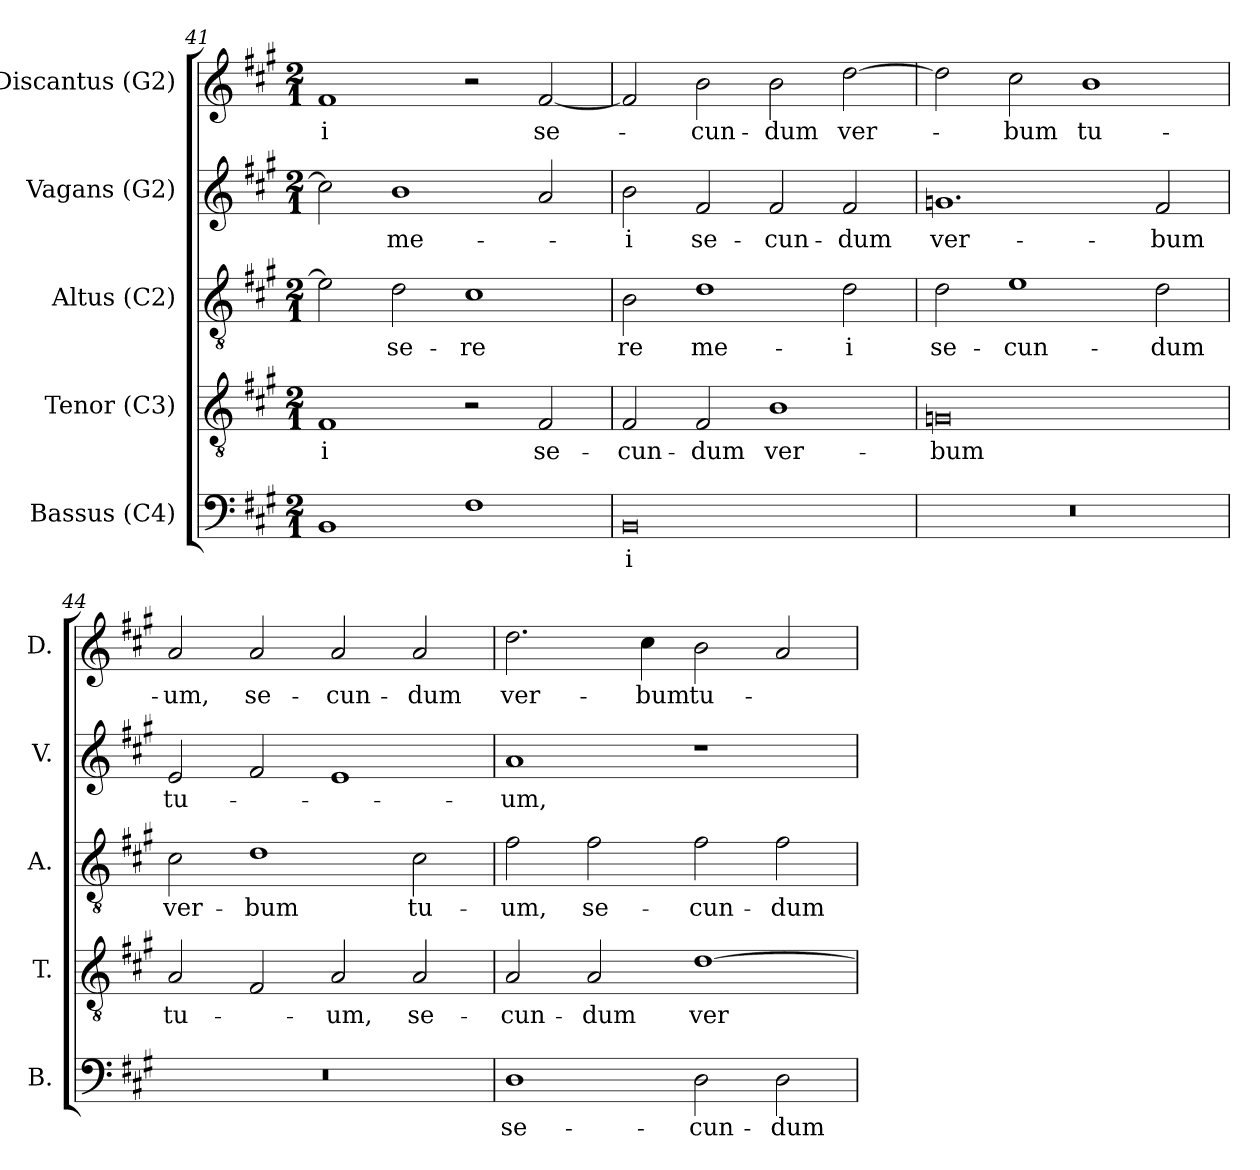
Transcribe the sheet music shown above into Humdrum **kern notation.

**kern	**text	**kern	**text	**kern	**text	**kern	**text	**kern	**text
*part5	*part5	*part4	*part4	*part3	*part3	*part2	*part2	*part1	*part1
*staff5	*staff5	*staff4	*staff4	*staff3	*staff3	*staff2	*staff2	*staff1	*staff1
*I"Bassus (C4)	*	*I"Tenor (C3)	*	*I"Altus (C2)	*	*I"Vagans (G2)	*	*I"Discantus (G2)	*
*I'B.	*	*I'T.	*	*I'A.	*	*I'V.	*	*I'D.	*
*clefF4	*	*clefGv2	*	*clefGv2	*	*clefG2	*	*clefG2	*
*	*	*ITrd7c12	*	*ITrd7c12	*	*ITrd7c12	*	*	*
*k[f#c#g#]	*	*k[f#c#g#]	*	*k[f#c#g#]	*	*k[f#c#g#]	*	*k[f#c#g#]	*
*A:	*	*A:	*	*A:	*	*A:	*	*A:	*
*M2/1	*	*M2/1	*	*M2/1	*	*M2/1	*	*M2/1	*
=41	=41	=41	=41	=41	=41	=41	=41	=41	=41
!	!	!	!LO:LY:b:color=#000000	!	!	!	!	!	!
!	!	!	!	!	!	!	!	!	!LO:LY:b:color=#000000
1BBi	.	1FF#i	-i	2Ei\]	.	2c#i\]	.	1f#i	-i
!	!	!	!	!	!LO:LY:b:color=#000000	!	!	!	!
!	!	!	!	!	!	!	!LO:LY:b:color=#000000	!	!
.	.	.	.	2Di\	-se-	1Bi	me-	.	.
!	!	!	!	!	!LO:LY:b:color=#000000	!	!	!	!
1F#i	.	2r	.	1C#i	-re	.	.	2r	.
!	!	!	!LO:LY:b:color=#000000	!	!	!	!	!	!
!	!	!	!	!	!	!	!	!	!LO:LY:b:color=#000000
.	.	2FF#i/	se-	.	.	2Ai/	.	[2f#i/	se-
!!LO:LB:g=z
=42	=42	=42	=42	=42	=42	=42	=42	=42	=42
!	!LO:LY:b:color=#000000	!	!	!	!	!	!	!	!
!	!	!	!LO:LY:b:color=#000000	!	!	!	!	!	!
!	!	!	!	!	!LO:LY:b:color=#000000	!	!	!	!
!	!	!	!	!	!	!	!LO:LY:b:color=#000000	!	!
0BBi	-i	2FF#i/	-cun-	2BBi\	re	2Bi\	-i	2f#i/]	.
!	!	!	!LO:LY:b:color=#000000	!	!	!	!	!	!
!	!	!	!	!	!LO:LY:b:color=#000000	!	!	!	!
!	!	!	!	!	!	!	!LO:LY:b:color=#000000	!	!
!	!	!	!	!	!	!	!	!	!LO:LY:b:color=#000000
.	.	2FF#i/	-dum	1Di	me-	2F#i/	se-	2bi\	-cun-
!	!	!	!LO:LY:b:color=#000000	!	!	!	!	!	!
!	!	!	!	!	!	!	!LO:LY:b:color=#000000	!	!
!	!	!	!	!	!	!	!	!	!LO:LY:b:color=#000000
.	.	1BBi	ver-	.	.	2F#i/	-cun-	2bi\	-dum
!	!	!	!	!	!LO:LY:b:color=#000000	!	!	!	!
!	!	!	!	!	!	!	!LO:LY:b:color=#000000	!	!
!	!	!	!	!	!	!	!	!	!LO:LY:b:color=#000000
.	.	.	.	2Di\	-i	2F#i/	-dum	[2ddi\	ver-
=43	=43	=43	=43	=43	=43	=43	=43	=43	=43
!LO:N:vis=1	!	!	!	!	!	!	!	!	!
!	!	!	!LO:LY:b:color=#000000	!	!	!	!	!	!
!	!	!	!	!	!LO:LY:b:color=#000000	!	!	!	!
!	!	!	!	!	!	!	!LO:LY:b:color=#000000	!	!
0r	.	0GGni	-bum	2Di\	se-	1.Gni	ver-	2ddi\]	.
!	!	!	!	!	!LO:LY:b:color=#000000	!	!	!	!
!	!	!	!	!	!	!	!	!	!LO:LY:b:color=#000000
.	.	.	.	1Ei	-cun-	.	.	2cc#i\	-bum
!	!	!	!	!	!	!	!	!	!LO:LY:b:color=#000000
.	.	.	.	.	.	.	.	1bi	tu-
!	!	!	!	!	!LO:LY:b:color=#000000	!	!	!	!
!	!	!	!	!	!	!	!LO:LY:b:color=#000000	!	!
.	.	.	.	2Di\	-dum	2F#i/	-bum	.	.
=44	=44	=44	=44	=44	=44	=44	=44	=44	=44
!LO:N:vis=1	!	!	!	!	!	!	!	!	!
!	!	!	!LO:LY:b:color=#000000	!	!	!	!	!	!
!	!	!	!	!	!LO:LY:b:color=#000000	!	!	!	!
!	!	!	!	!	!	!	!LO:LY:b:color=#000000	!	!
!	!	!	!	!	!	!	!	!	!LO:LY:b:color=#000000
0r	.	2AAi/	tu-	2C#i\	ver-	2Ei/	tu-	2ai/	-um,
!	!	!	!	!	!LO:LY:b:color=#000000	!	!	!	!
!	!	!	!	!	!	!	!	!	!LO:LY:b:color=#000000
.	.	2FF#i/	.	1Di	-bum	2F#i/	.	2ai/	se-
!	!	!	!LO:LY:b:color=#000000	!	!	!	!	!	!
!	!	!	!	!	!	!	!	!	!LO:LY:b:color=#000000
.	.	2AAi/	-um,	.	.	1Ei	.	2ai/	-cun-
!	!	!	!LO:LY:b:color=#000000	!	!	!	!	!	!
!	!	!	!	!	!LO:LY:b:color=#000000	!	!	!	!
!	!	!	!	!	!	!	!	!	!LO:LY:b:color=#000000
.	.	2AAi/	se-	2C#i\	tu-	.	.	2ai/	-dum
=45	=45	=45	=45	=45	=45	=45	=45	=45	=45
!	!LO:LY:b:color=#000000	!	!	!	!	!	!	!	!
!	!	!	!LO:LY:b:color=#000000	!	!	!	!	!	!
!	!	!	!	!	!LO:LY:b:color=#000000	!	!	!	!
!	!	!	!	!	!	!	!LO:LY:b:color=#000000	!	!
!	!	!	!	!	!	!	!	!	!LO:LY:b:color=#000000
1Di	se-	2AAi/	-cun-	2F#i\	-um,	1Ai	-um,	2.ddi\	ver-
!	!	!	!LO:LY:b:color=#000000	!	!	!	!	!	!
!	!	!	!	!	!LO:LY:b:color=#000000	!	!	!	!
.	.	2AAi/	-dum	2F#i\	se-	.	.	.	.
!	!	!	!	!	!	!	!	!	!LO:LY:b:color=#000000
.	.	.	.	.	.	.	.	4cc#i\	-bum
!	!LO:LY:b:color=#000000	!	!	!	!	!	!	!	!
!	!	!	!LO:LY:b:color=#000000	!	!	!	!	!	!
!	!	!	!	!	!LO:LY:b:color=#000000	!	!	!	!
!	!	!	!	!	!	!	!	!	!LO:LY:b:color=#000000
2Di\	-cun-	[1Di	ver-	2F#i\	-cun-	1r	.	2bi\	tu-
!	!LO:LY:b:color=#000000	!	!	!	!	!	!	!	!
!	!	!	!	!	!LO:LY:b:color=#000000	!	!	!	!
2Di\	-dum	.	.	2F#i\	-dum	.	.	2ai/	.
=	=	=	=	=	=	=	=	=	=
*-	*-	*-	*-	*-	*-	*-	*-	*-	*-
